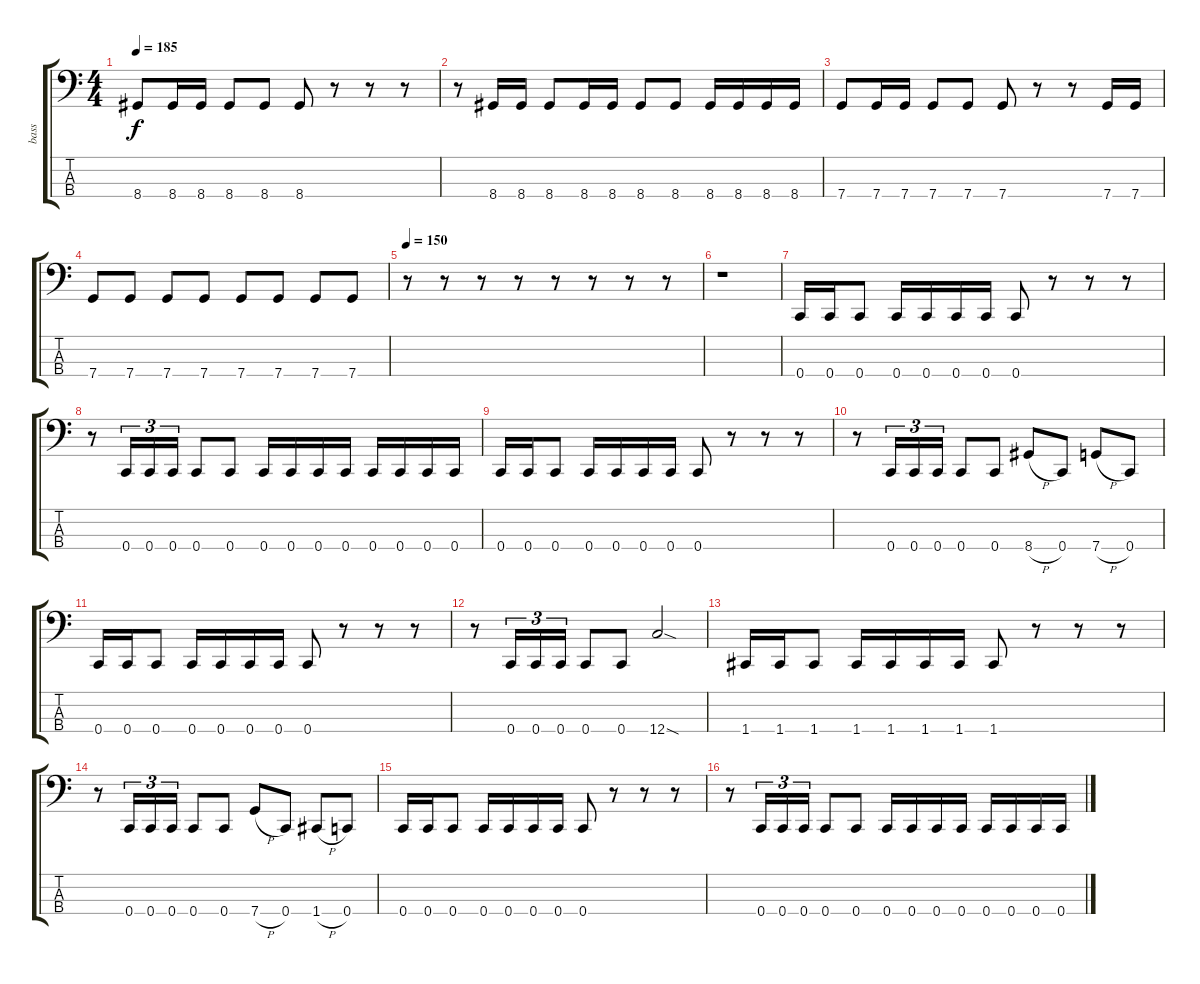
\track ("bass" "bass") {instrument electricbasspick}
\staff {score tabs}
\tuning (F2 C2 G1 C1) {hide}
\ts (4 4)
\tempo 185
\clef f4
\ks c
8.4.8{dy f} 8.4.16 8.4.16 8.4.8 8.4.8 8.4.8 r.8 r.8 r.8 |
r.8 8.4.16 8.4.16 8.4.8 8.4.16 8.4.16 8.4.8 8.4.8 8.4.16 8.4.16 8.4.16 8.4.16 |
7.4.8 7.4.16 7.4.16 7.4.8 7.4.8 7.4.8 r.8 r.8 7.4.16 7.4.16 |
7.4.8 7.4.8 7.4.8 7.4.8 7.4.8 7.4.8 7.4.8 7.4.8 |
\tempo 150
r.8 r.8 r.8 r.8 r.8 r.8 r.8 r.8 |
r.1 |
0.4.16 0.4.16 0.4.8 0.4.16 0.4.16 0.4.16 0.4.16 0.4.8 r.8 r.8 r.8 |
r.8 0.4.16{tu (3 2)} 0.4.16{tu (3 2)} 0.4.16{tu (3 2)} 0.4.8 0.4.8 0.4.16 0.4.16 0.4.16 0.4.16 0.4.16 0.4.16 0.4.16 0.4.16 |
0.4.16 0.4.16 0.4.8 0.4.16 0.4.16 0.4.16 0.4.16 0.4.8 r.8 r.8 r.8 |
r.8 0.4.16{tu (3 2)} 0.4.16{tu (3 2)} 0.4.16{tu (3 2)} 0.4.8 0.4.8 8.4{h}.8 0.4.8 7.4{h}.8 0.4.8 |
0.4.16 0.4.16 0.4.8 0.4.16 0.4.16 0.4.16 0.4.16 0.4.8 r.8 r.8 r.8 |
r.8 0.4.16{tu (3 2)} 0.4.16{tu (3 2)} 0.4.16{tu (3 2)} 0.4.8 0.4.8 12.4{sod}.2 |
1.4.16 1.4.16 1.4.8 1.4.16 1.4.16 1.4.16 1.4.16 1.4.8 r.8 r.8 r.8 |
r.8 0.4.16{tu (3 2)} 0.4.16{tu (3 2)} 0.4.16{tu (3 2)} 0.4.8 0.4.8 7.4{h}.8 0.4.8 1.4{h}.8 0.4.8 |
0.4.16 0.4.16 0.4.8 0.4.16 0.4.16 0.4.16 0.4.16 0.4.8 r.8 r.8 r.8 |
r.8 0.4.16{tu (3 2)} 0.4.16{tu (3 2)} 0.4.16{tu (3 2)} 0.4.8 0.4.8 0.4.16 0.4.16 0.4.16 0.4.16 0.4.16 0.4.16 0.4.16 0.4.16
